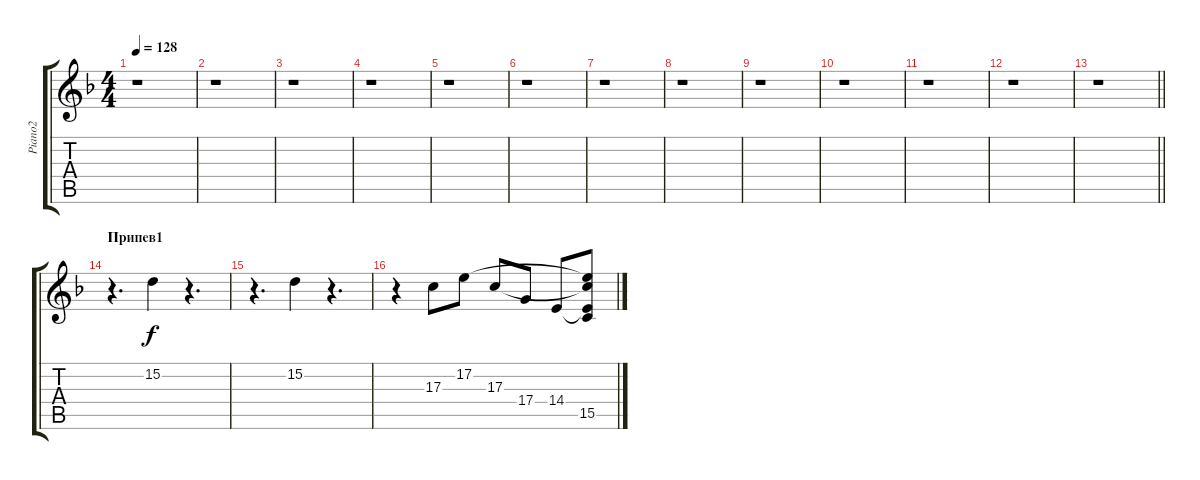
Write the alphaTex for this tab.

\track ("Piano2" "Piano2") {instrument acousticgrandpiano}
\staff {score tabs}
\tuning (E4 B3 G3 D3 A2 E2) {hide}
\ts (4 4)
\tempo 128
\clef g2
\ks dminor
r.1{dy f} |
r.1 |
r.1 |
r.1 |
r.1 |
r.1 |
r.1 |
r.1 |
r.1 |
r.1 |
r.1 |
r.1 |
\barLineRight lightlight
r.1 |
\section ("" "Припев1")
r.4{d volume 12 instrument acousticgrandpiano} 15.2.4 r.4{d} |
r.4{d} 15.2.4 r.4{d} |
r.4{balance 0} 17.3.8 17.2.8 17.3.8 17.4.8 14.4.8 (17.2{t} 17.3{t} 14.4{t} 15.5).8
